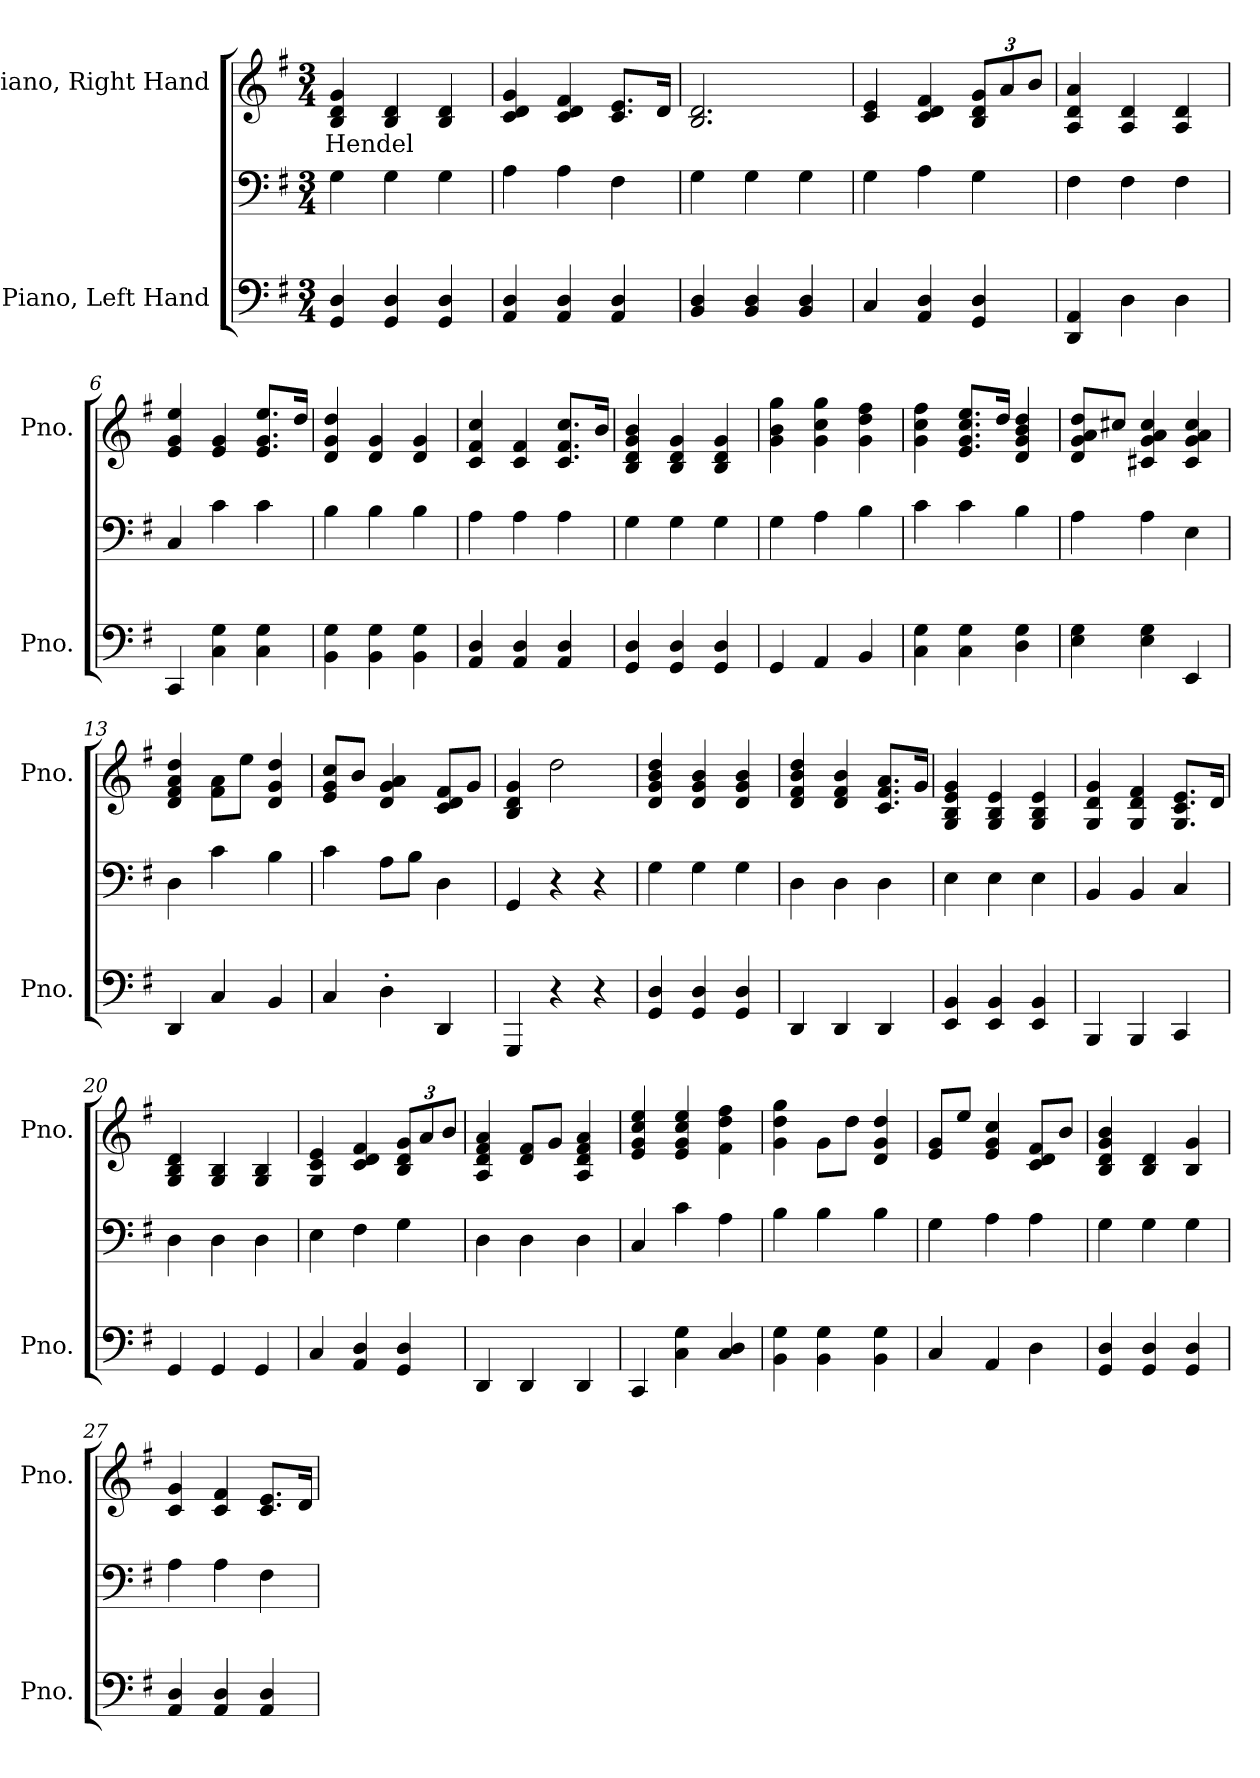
**kern	**kern	**kern	**text
*part2	*part2	*part1	*part1
*staff3	*staff2	*staff1	*staff1
*I"Piano, Left Hand	*	*I"Piano, Right Hand	*
*I'Pno.	*	*I'Pno.	*
*clefF4	*clefF4	*clefG2	*
*k[f#]	*k[f#]	*k[f#]	*
*M3/4	*M3/4	*M3/4	*
*MM100	*MM100	*MM100	*
=1	=1	=1	=1
!	!	!	!LO:LY:b
4GG/ 4D/	4G\	4B/ 4d/ 4g/	Hendel
4GG/ 4D/	4G\	4B/ 4d/	.
4GG/ 4D/	4G\	4B/ 4d/	.
=2	=2	=2	=2
4AA/ 4D/	4A\	4c/ 4d/ 4g/	.
4AA/ 4D/	4A\	4c/ 4d/ 4f#/	.
4AA/ 4D/	4F#\	8.c/ 8.e/L	.
.	.	16d/Jk	.
=3	=3	=3	=3
4BB/ 4D/	4G\	2.B/ 2.d/	.
4BB/ 4D/	4G\	.	.
4BB/ 4D/	4G\	.	.
=4	=4	=4	=4
4C/	4G\	4c/ 4e/	.
4AA/ 4D/	4A\	4c/ 4d/ 4f#/	.
*	*	*Xbrackettup	*
4GG/ 4D/	4G\	12B/ 12d/ 12g/L	.
.	.	12a/	.
.	.	12b/J	.
=5	=5	=5	=5
4DD/ 4AA/	4F#\	4A/ 4d/ 4a/	.
4D\	4F#\	4A/ 4d/	.
4D\	4F#\	4A/ 4d/	.
!!LO:LB:g=z
=6	=6	=6	=6
4CC/	4C/	4e/ 4g/ 4ee/	.
4C\ 4G\	4c\	4e/ 4g/	.
4C\ 4G\	4c\	8.e/ 8.g/ 8.ee/L	.
.	.	16dd/Jk	.
=7	=7	=7	=7
4BB\ 4G\	4B\	4d/ 4g/ 4dd/	.
4BB\ 4G\	4B\	4d/ 4g/	.
4BB\ 4G\	4B\	4d/ 4g/	.
=8	=8	=8	=8
4AA/ 4D/	4A\	4c/ 4f#/ 4cc/	.
4AA/ 4D/	4A\	4c/ 4f#/	.
4AA/ 4D/	4A\	8.c/ 8.f#/ 8.cc/L	.
.	.	16b/Jk	.
=9	=9	=9	=9
4GG/ 4D/	4G\	4B/ 4d/ 4g/ 4b/	.
4GG/ 4D/	4G\	4B/ 4d/ 4g/	.
4GG/ 4D/	4G\	4B/ 4d/ 4g/	.
=10	=10	=10	=10
4GG/	4G\	4g\ 4b\ 4gg\	.
4AA/	4A\	4g\ 4cc\ 4gg\	.
4BB/	4B\	4g\ 4dd\ 4ff#\	.
=11	=11	=11	=11
4C\ 4G\	4c\	4g\ 4cc\ 4ff#\	.
4C\ 4G\	4c\	8.e/ 8.g/ 8.cc/ 8.ee/L	.
.	.	16dd/Jk	.
4D\ 4G\	4B\	4d/ 4g/ 4b/ 4dd/	.
=12	=12	=12	=12
4E\ 4G\	4A\	8d/ 8g/ 8a/ 8dd/L	.
.	.	8cc#X/J	.
4E\ 4G\	4A\	4c#X/ 4g/ 4a/ 4cc#/	.
4EE/	4E\	4c#/ 4g/ 4a/ 4cc#/	.
!!LO:LB:g=z
=13	=13	=13	=13
4DD/	4D\	4d/ 4f#/ 4a/ 4dd/	.
4C/	4c\	8f#\ 8a\L	.
.	.	8ee\J	.
4BB/	4B\	4d/ 4g/ 4dd/	.
=14	=14	=14	=14
4C/	4c\	8e/ 8g/ 8cc/L	.
.	.	8b/J	.
4D'\	8A\L	4d/ 4g/ 4a/	.
.	8B\J	.	.
4DD/	4D\	8c/ 8d/ 8f#/L	.
.	.	8g/J	.
=15	=15	=15	=15
4GGG/	4GG/	4B/ 4d/ 4g/	.
4r	4r	2dd\	.
4r	4r	.	.
=16	=16	=16	=16
4GG/ 4D/	4G\	4d/ 4g/ 4b/ 4dd/	.
4GG/ 4D/	4G\	4d/ 4g/ 4b/	.
4GG/ 4D/	4G\	4d/ 4g/ 4b/	.
=17	=17	=17	=17
4DD/	4D\	4d/ 4f#/ 4b/ 4dd/	.
4DD/	4D\	4d/ 4f#/ 4b/	.
4DD/	4D\	8.c/ 8.f#/ 8.a/L	.
.	.	16g/Jk	.
=18	=18	=18	=18
4EE/ 4BB/	4E\	4G/ 4B/ 4e/ 4g/	.
4EE/ 4BB/	4E\	4G/ 4B/ 4e/	.
4EE/ 4BB/	4E\	4G/ 4B/ 4e/	.
=19	=19	=19	=19
4BBB/	4BB/	4G/ 4d/ 4g/	.
4BBB/	4BB/	4G/ 4d/ 4f#/	.
4CC/	4C/	8.G/ 8.c/ 8.e/L	.
.	.	16d/Jk	.
!!LO:LB:g=z
=20	=20	=20	=20
4GG/	4D\	4G/ 4B/ 4d/	.
4GG/	4D\	4G/ 4B/	.
4GG/	4D\	4G/ 4B/	.
=21	=21	=21	=21
4C/	4E\	4G/ 4c/ 4e/	.
4AA/ 4D/	4F#\	4c/ 4d/ 4f#/	.
4GG/ 4D/	4G\	12B/ 12d/ 12g/L	.
.	.	12a/	.
.	.	12b/J	.
=22	=22	=22	=22
4DD/	4D\	4A/ 4d/ 4f#/ 4a/	.
4DD/	4D\	8d/ 8f#/L	.
.	.	8g/J	.
4DD/	4D\	4A/ 4d/ 4f#/ 4a/	.
=23	=23	=23	=23
4CC/	4C/	4e/ 4g/ 4cc/ 4ee/	.
4C\ 4G\	4c\	4e/ 4g/ 4cc/ 4ee/	.
4C/ 4D/	4A\	4f#\ 4dd\ 4ff#\	.
=24	=24	=24	=24
4BB\ 4G\	4B\	4g\ 4dd\ 4gg\	.
4BB\ 4G\	4B\	8g\L	.
.	.	8dd\J	.
4BB\ 4G\	4B\	4d/ 4g/ 4dd/	.
=25	=25	=25	=25
4C/	4G\	8e/ 8g/L	.
.	.	8ee/J	.
4AA/	4A\	4e/ 4g/ 4cc/	.
4D\	4A\	8c/ 8d/ 8f#/L	.
.	.	8b/J	.
=26	=26	=26	=26
4GG/ 4D/	4G\	4B/ 4d/ 4g/ 4b/	.
4GG/ 4D/	4G\	4B/ 4d/	.
4GG/ 4D/	4G\	4B/ 4g/	.
!!LO:PB:g=z
=27	=27	=27	=27
4AA/ 4D/	4A\	4c/ 4g/	.
4AA/ 4D/	4A\	4c/ 4f#/	.
4AA/ 4D/	4F#\	8.c/ 8.e/L	.
.	.	16d/Jk	.
=	=	=	=
*-	*-	*-	*-
